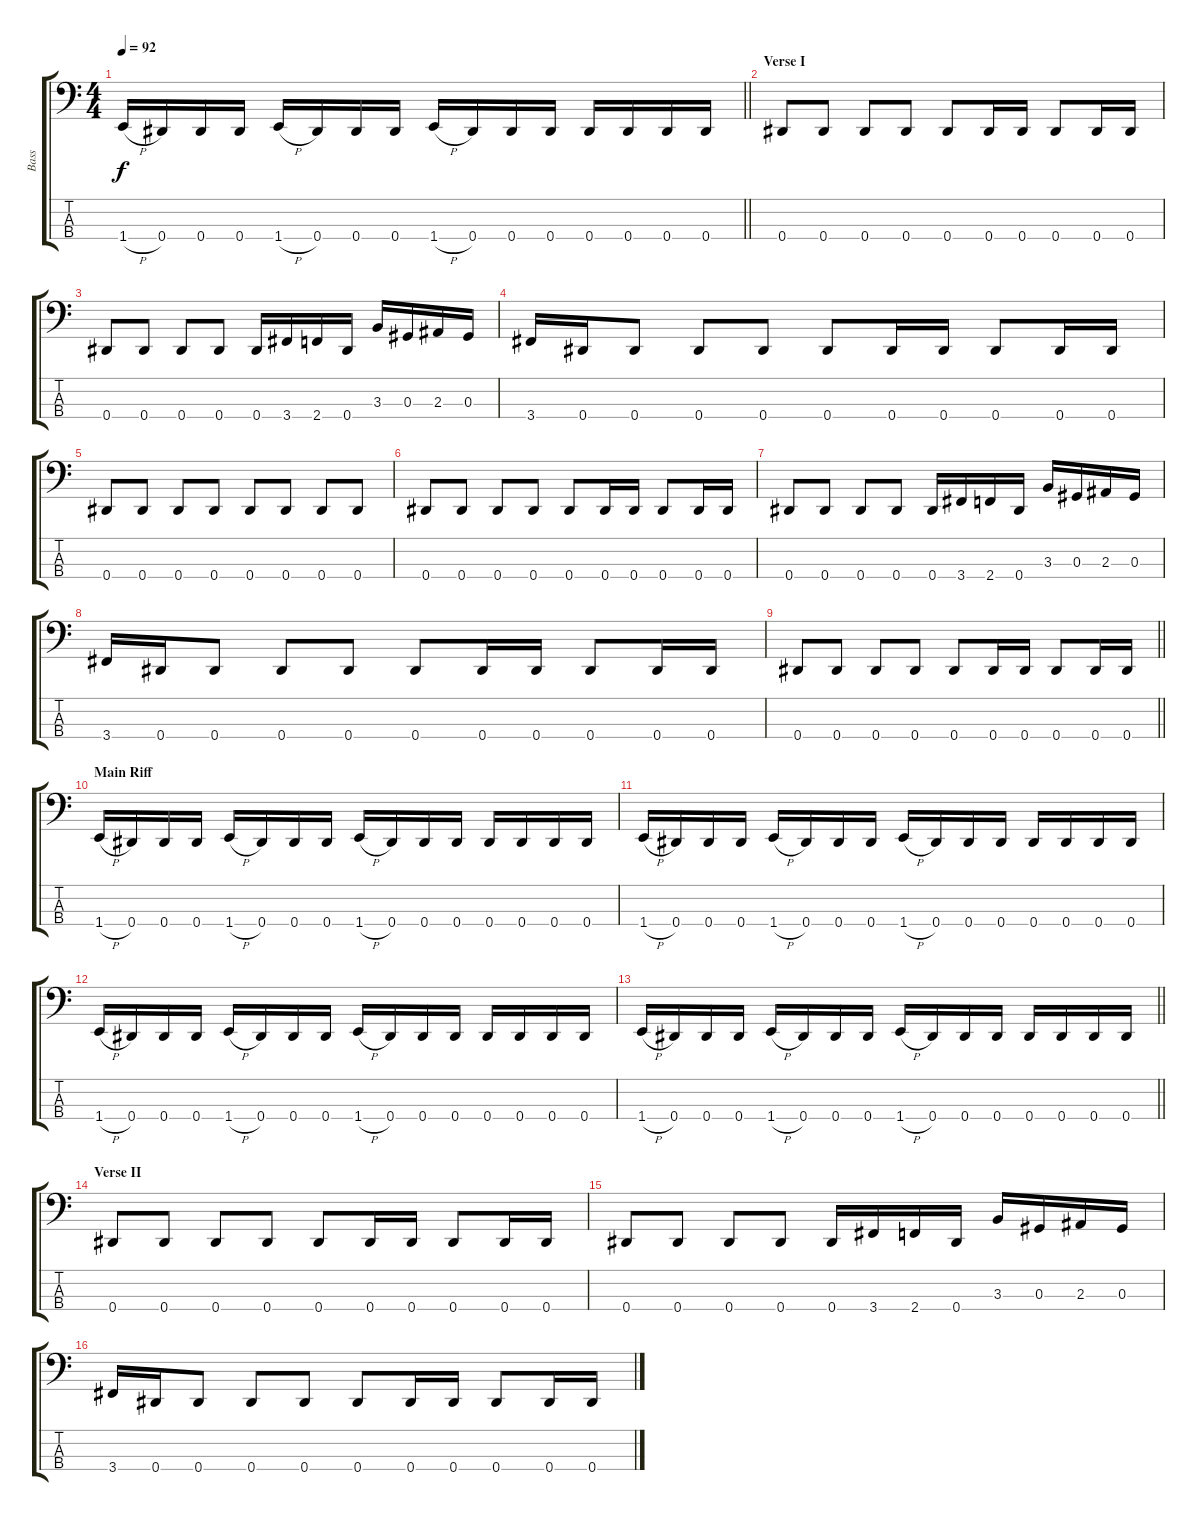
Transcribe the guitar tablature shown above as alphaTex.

\track ("Bass" "Bass") {instrument electricbasspick}
\staff {score tabs}
\tuning (Gb2 Db2 Ab1 Eb1) {hide}
\ts (4 4)
\tempo 92
\clef f4
\barLineRight lightlight
\ks c
1.4{h}.16{dy f} 0.4.16 0.4.16 0.4.16 1.4{h}.16 0.4.16 0.4.16 0.4.16 1.4{h}.16 0.4.16 0.4.16 0.4.16 0.4.16 0.4.16 0.4.16 0.4.16 |
\section ("" "Verse I")
0.4.8 0.4.8 0.4.8 0.4.8 0.4.8 0.4.16 0.4.16 0.4.8 0.4.16 0.4.16 |
0.4.8 0.4.8 0.4.8 0.4.8 0.4.16 3.4.16 2.4.16 0.4.16 3.3.16 0.3.16 2.3.16 0.3.16 |
3.4.16 0.4.16 0.4.8 0.4.8 0.4.8 0.4.8 0.4.16 0.4.16 0.4.8 0.4.16 0.4.16 |
0.4.8 0.4.8 0.4.8 0.4.8 0.4.8 0.4.8 0.4.8 0.4.8 |
0.4.8 0.4.8 0.4.8 0.4.8 0.4.8 0.4.16 0.4.16 0.4.8 0.4.16 0.4.16 |
0.4.8 0.4.8 0.4.8 0.4.8 0.4.16 3.4.16 2.4.16 0.4.16 3.3.16 0.3.16 2.3.16 0.3.16 |
3.4.16 0.4.16 0.4.8 0.4.8 0.4.8 0.4.8 0.4.16 0.4.16 0.4.8 0.4.16 0.4.16 |
\barLineRight lightlight
0.4.8 0.4.8 0.4.8 0.4.8 0.4.8 0.4.16 0.4.16 0.4.8 0.4.16 0.4.16 |
\section ("" "Main Riff")
1.4{h}.16{volume 16 balance 8 instrument electricbasspick} 0.4.16 0.4.16 0.4.16 1.4{h}.16 0.4.16 0.4.16 0.4.16 1.4{h}.16 0.4.16 0.4.16 0.4.16 0.4.16 0.4.16 0.4.16 0.4.16 |
1.4{h}.16 0.4.16 0.4.16 0.4.16 1.4{h}.16 0.4.16 0.4.16 0.4.16 1.4{h}.16 0.4.16 0.4.16 0.4.16 0.4.16 0.4.16 0.4.16 0.4.16 |
1.4{h}.16 0.4.16 0.4.16 0.4.16 1.4{h}.16 0.4.16 0.4.16 0.4.16 1.4{h}.16 0.4.16 0.4.16 0.4.16 0.4.16 0.4.16 0.4.16 0.4.16 |
\barLineRight lightlight
1.4{h}.16 0.4.16 0.4.16 0.4.16 1.4{h}.16 0.4.16 0.4.16 0.4.16 1.4{h}.16 0.4.16 0.4.16 0.4.16 0.4.16 0.4.16 0.4.16 0.4.16 |
\section ("" "Verse II")
0.4.8 0.4.8 0.4.8 0.4.8 0.4.8 0.4.16 0.4.16 0.4.8 0.4.16 0.4.16 |
0.4.8 0.4.8 0.4.8 0.4.8 0.4.16 3.4.16 2.4.16 0.4.16 3.3.16 0.3.16 2.3.16 0.3.16 |
3.4.16 0.4.16 0.4.8 0.4.8 0.4.8 0.4.8 0.4.16 0.4.16 0.4.8 0.4.16 0.4.16
